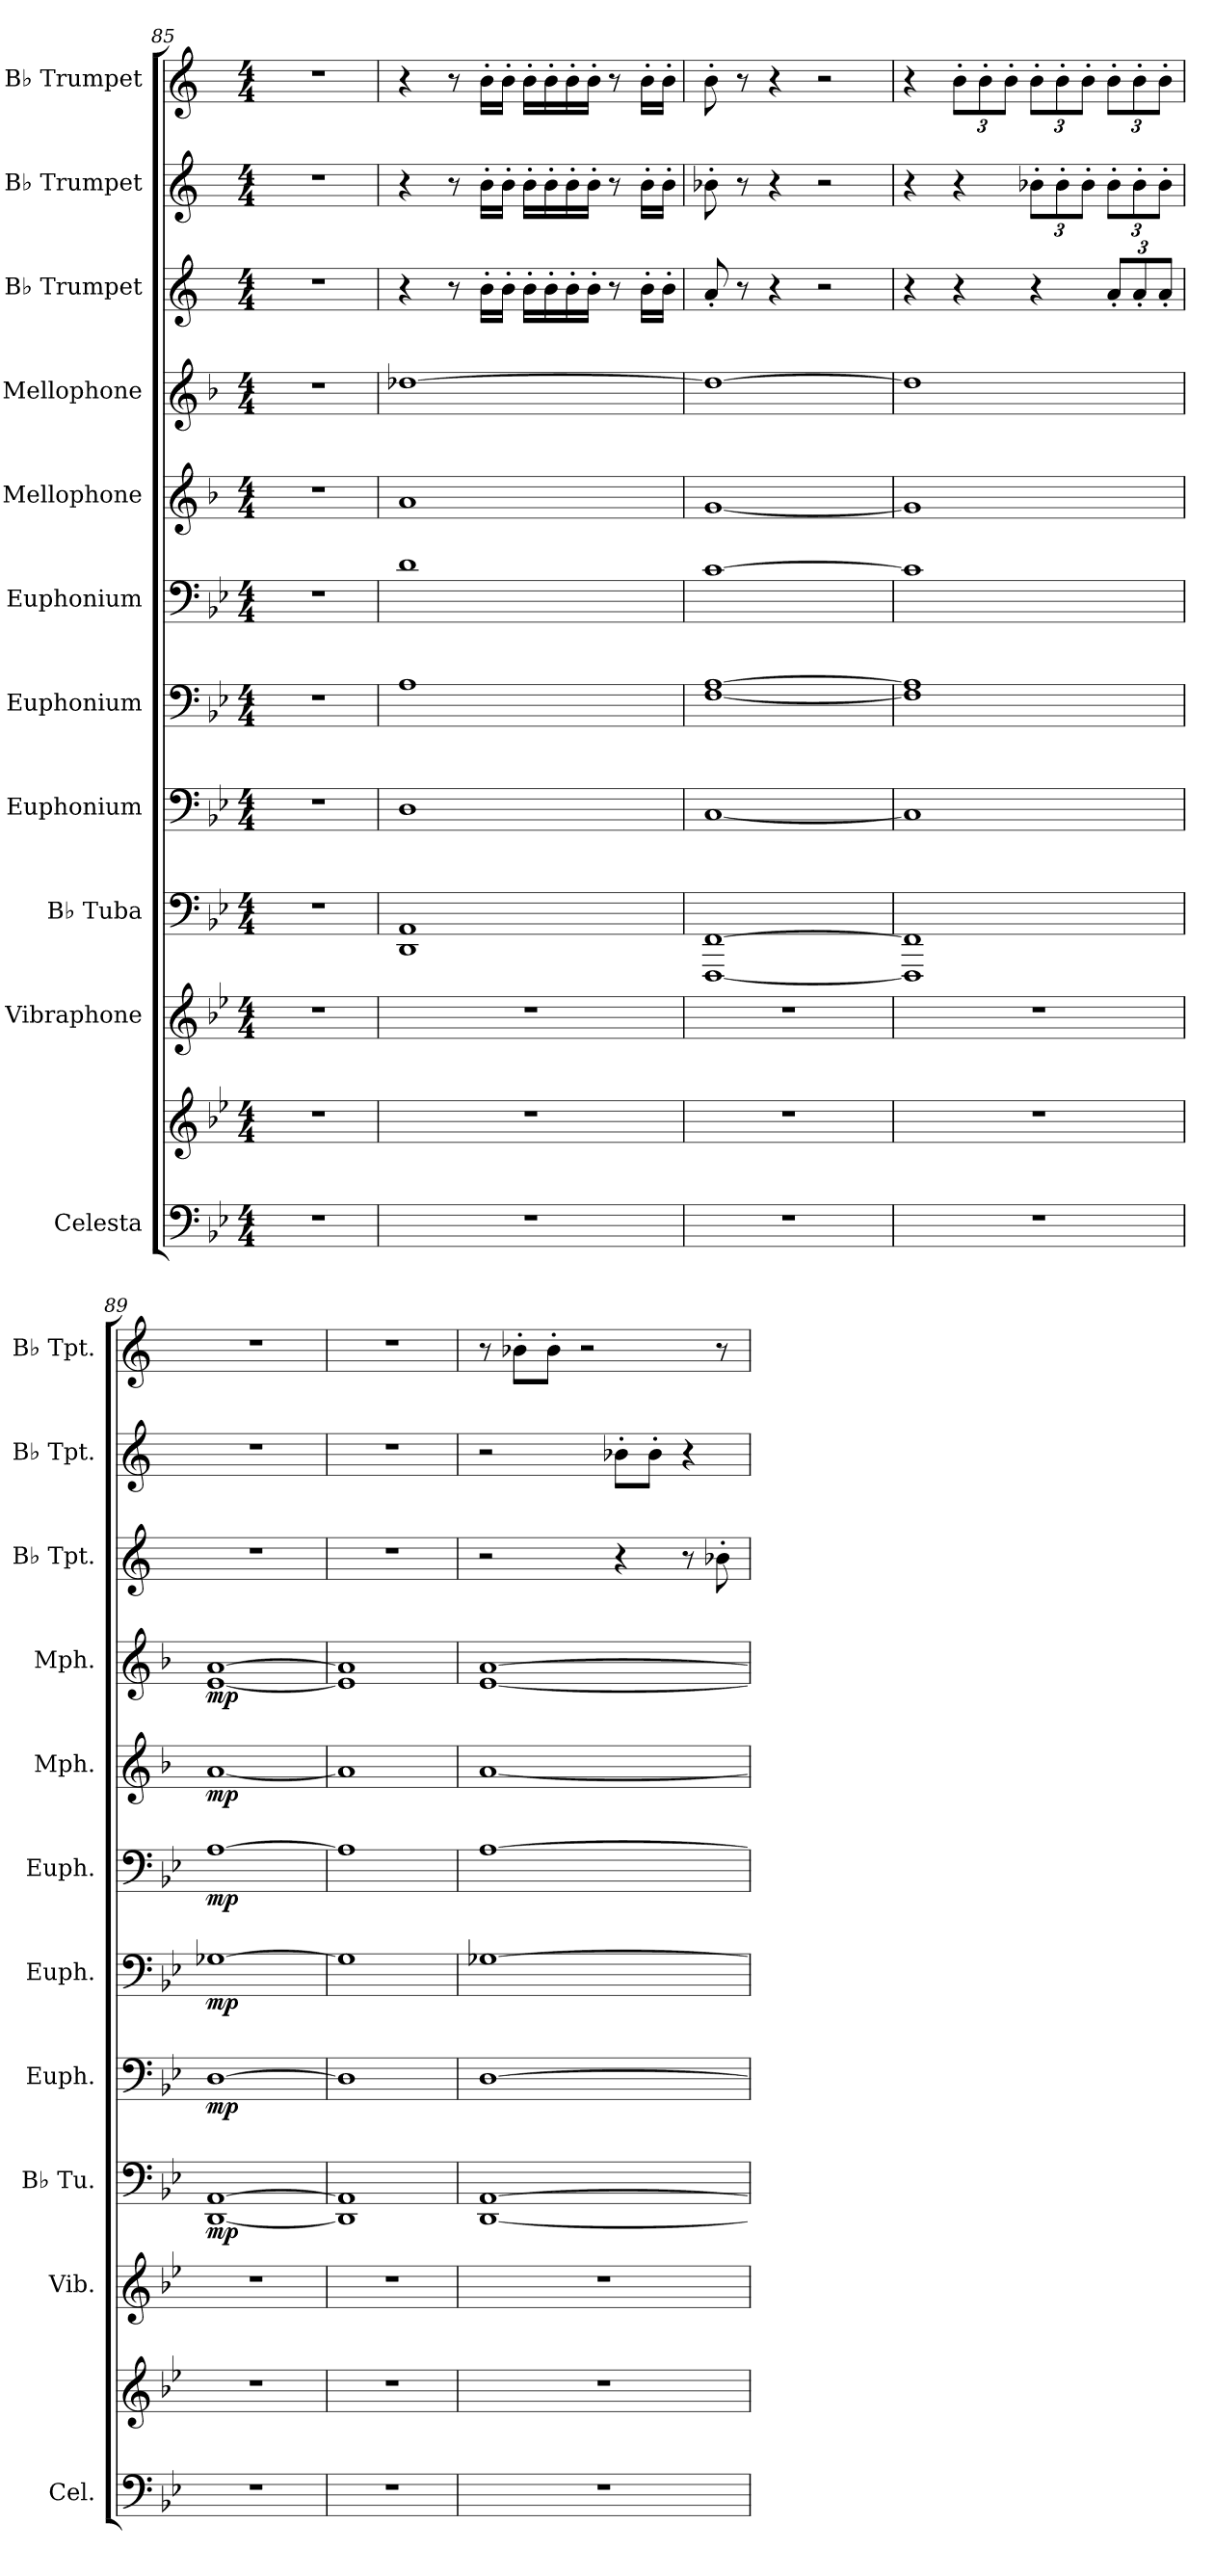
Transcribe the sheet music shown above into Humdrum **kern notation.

**kern	**kern	**kern	**kern	**dynam	**kern	**dynam	**kern	**dynam	**kern	**dynam	**kern	**dynam	**kern	**dynam	**kern	**kern	**kern
*part11	*part11	*part10	*part9	*part9	*part8	*part8	*part7	*part7	*part6	*part6	*part5	*part5	*part4	*part4	*part3	*part2	*part1
*staff12	*staff11	*staff10	*staff9	*staff9	*staff8	*staff8	*staff7	*staff7	*staff6	*staff6	*staff5	*staff5	*staff4	*staff4	*staff3	*staff2	*staff1
*I"Celesta	*	*I"Vibraphone	*I"B♭ Tuba	*	*I"Euphonium	*	*I"Euphonium	*	*I"Euphonium	*	*I"Mellophone	*	*I"Mellophone	*	*I"B♭ Trumpet	*I"B♭ Trumpet	*I"B♭ Trumpet
*I'Cel.	*	*I'Vib.	*I'B♭ Tu.	*	*I'Euph.	*	*I'Euph.	*	*I'Euph.	*	*I'Mph.	*	*I'Mph.	*	*I'B♭ Tpt.	*I'B♭ Tpt.	*I'B♭ Tpt.
*clefF4	*clefG2	*clefG2	*clefF4	*	*clefF4	*	*clefF4	*	*clefF4	*	*clefG2	*	*clefG2	*	*clefG2	*clefG2	*clefG2
*ITrd-7c-12	*ITrd-7c-12	*	*	*	*	*	*	*	*	*	*ITrd4c7	*	*ITrd4c7	*	*ITrd1c2	*ITrd1c2	*ITrd1c2
*k[b-e-]	*k[b-e-]	*k[b-e-]	*k[b-e-]	*	*k[b-e-]	*	*k[b-e-]	*	*k[b-e-]	*	*k[b-e-]	*	*k[b-e-]	*	*k[b-e-]	*k[b-e-]	*k[b-e-]
*M4/4	*M4/4	*M4/4	*M4/4	*	*M4/4	*	*M4/4	*	*M4/4	*	*M4/4	*	*M4/4	*	*M4/4	*M4/4	*M4/4
=85	=85	=85	=85	=85	=85	=85	=85	=85	=85	=85	=85	=85	=85	=85	=85	=85	=85
1r	1r	1r	1r	.	1r	.	1r	.	1r	.	1r	.	1r	.	1r	1r	1r
=86	=86	=86	=86	=86	=86	=86	=86	=86	=86	=86	=86	=86	=86	=86	=86	=86	=86
1r	1r	1r	1DD 1AA	.	1D	.	1A	.	1d	.	1d	.	[1g-X	.	4r	4r	4r
.	.	.	.	.	.	.	.	.	.	.	.	.	.	.	8r	8r	8r
.	.	.	.	.	.	.	.	.	.	.	.	.	.	.	16a'\LL	16a'\LL	16a'\LL
.	.	.	.	.	.	.	.	.	.	.	.	.	.	.	16a'\JJ	16a'\JJ	16a'\JJ
.	.	.	.	.	.	.	.	.	.	.	.	.	.	.	16a'\LL	16a'\LL	16a'\LL
.	.	.	.	.	.	.	.	.	.	.	.	.	.	.	16a'\	16a'\	16a'\
.	.	.	.	.	.	.	.	.	.	.	.	.	.	.	16a'\	16a'\	16a'\
.	.	.	.	.	.	.	.	.	.	.	.	.	.	.	16a'\JJ	16a'\JJ	16a'\JJ
.	.	.	.	.	.	.	.	.	.	.	.	.	.	.	8r	8r	8r
.	.	.	.	.	.	.	.	.	.	.	.	.	.	.	16a'\LL	16a'\LL	16a'\LL
.	.	.	.	.	.	.	.	.	.	.	.	.	.	.	16a'\JJ	16a'\JJ	16a'\JJ
=87	=87	=87	=87	=87	=87	=87	=87	=87	=87	=87	=87	=87	=87	=87	=87	=87	=87
1r	1r	1r	[1FFF [1FF	.	[1C	.	[1F [1A	.	[1c	.	[1c	.	1g-_	.	8g'/	8a-X'\	8a'\
.	.	.	.	.	.	.	.	.	.	.	.	.	.	.	8r	8r	8r
.	.	.	.	.	.	.	.	.	.	.	.	.	.	.	4r	4r	4r
.	.	.	.	.	.	.	.	.	.	.	.	.	.	.	2r	2r	2r
!!LO:PB:g=z
=88	=88	=88	=88	=88	=88	=88	=88	=88	=88	=88	=88	=88	=88	=88	=88	=88	=88
1r	1r	1r	1FFF] 1FF]	.	1C]	.	1F] 1A]	.	1c]	.	1c]	.	1g-]	.	4r	4r	4r
*	*	*	*	*	*	*	*	*	*	*	*	*	*	*	*	*	*Xbrackettup
.	.	.	.	.	.	.	.	.	.	.	.	.	.	.	4r	4r	12a'\L
.	.	.	.	.	.	.	.	.	.	.	.	.	.	.	.	.	12a'\
.	.	.	.	.	.	.	.	.	.	.	.	.	.	.	.	.	12a'\J
*	*	*	*	*	*	*	*	*	*	*	*	*	*	*	*	*Xbrackettup	*
.	.	.	.	.	.	.	.	.	.	.	.	.	.	.	4r	12a-X'\L	12a'\L
.	.	.	.	.	.	.	.	.	.	.	.	.	.	.	.	12a-'\	12a'\
.	.	.	.	.	.	.	.	.	.	.	.	.	.	.	.	12a-'\J	12a'\J
*	*	*	*	*	*	*	*	*	*	*	*	*	*	*	*Xbrackettup	*	*
.	.	.	.	.	.	.	.	.	.	.	.	.	.	.	12g'/L	12a-'\L	12a'\L
.	.	.	.	.	.	.	.	.	.	.	.	.	.	.	12g'/	12a-'\	12a'\
.	.	.	.	.	.	.	.	.	.	.	.	.	.	.	12g'/J	12a-'\J	12a'\J
=89	=89	=89	=89	=89	=89	=89	=89	=89	=89	=89	=89	=89	=89	=89	=89	=89	=89
!	!	!	!	!LO:DY:b	!	!LO:DY:b	!	!LO:DY:b	!	!LO:DY:b	!	!LO:DY:b	!	!LO:DY:b	!	!	!
1r	1r	1r	[1DD [1AA	mp	[1D	mp	[1G-X	mp	[1A	mp	[1d	mp	[1A [1d	mp	1r	1r	1r
=90	=90	=90	=90	=90	=90	=90	=90	=90	=90	=90	=90	=90	=90	=90	=90	=90	=90
1r	1r	1r	1DD] 1AA]	.	1D]	.	1G-]	.	1A]	.	1d]	.	1A] 1d]	.	1r	1r	1r
=91	=91	=91	=91	=91	=91	=91	=91	=91	=91	=91	=91	=91	=91	=91	=91	=91	=91
1r	1r	1r	[1DD [1AA	.	[1D	.	[1G-X	.	[1A	.	[1d	.	[1A [1d	.	2r	2r	8r
.	.	.	.	.	.	.	.	.	.	.	.	.	.	.	.	.	8a-X'\L
.	.	.	.	.	.	.	.	.	.	.	.	.	.	.	.	.	8a-'\J
.	.	.	.	.	.	.	.	.	.	.	.	.	.	.	.	.	2r
.	.	.	.	.	.	.	.	.	.	.	.	.	.	.	4r	8a-X'\L	.
.	.	.	.	.	.	.	.	.	.	.	.	.	.	.	.	8a-'\J	.
.	.	.	.	.	.	.	.	.	.	.	.	.	.	.	8r	4r	.
.	.	.	.	.	.	.	.	.	.	.	.	.	.	.	8a-X'\	.	8r
=	=	=	=	=	=	=	=	=	=	=	=	=	=	=	=	=	=
*-	*-	*-	*-	*-	*-	*-	*-	*-	*-	*-	*-	*-	*-	*-	*-	*-	*-
